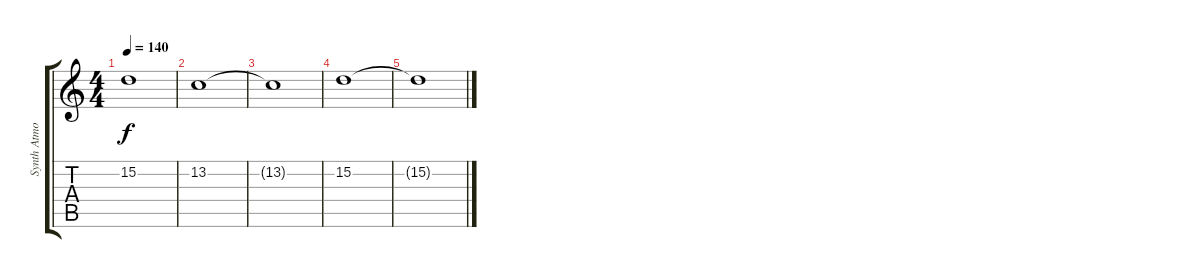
\track ("Synth Atmosphere" "Synth Atmo") {instrument synthbrass1}
\staff {score tabs}
\tuning (E4 B3 G3 D3 A2 E2) {hide}
\ts (4 4)
\tempo 140
\clef g2
\ks c
15.2{t}.1{dy f volume 10} |
13.2.1{volume 8} |
13.2{t}.1{volume 6} |
15.2.1{volume 4} |
15.2{t}.1{volume 2}
